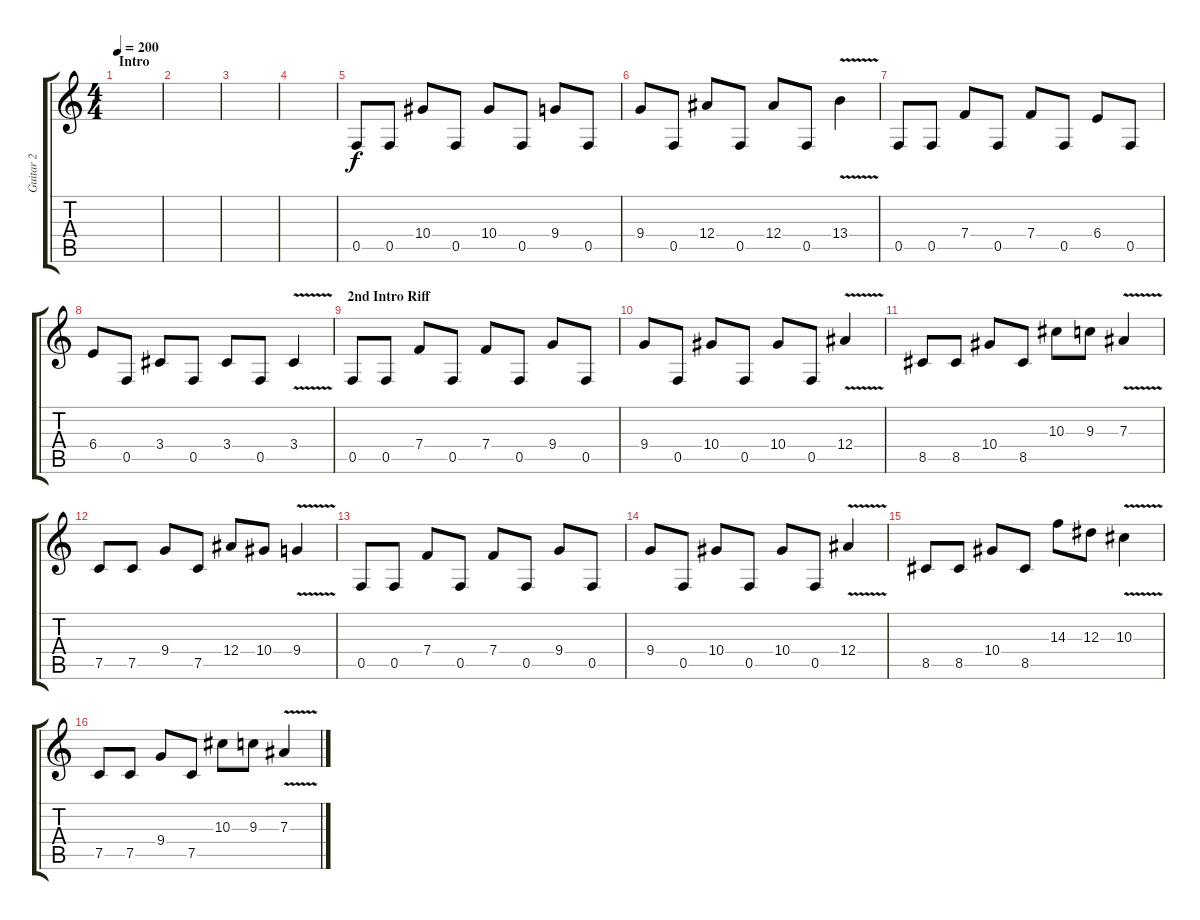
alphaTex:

\track ("Guitar 2" "Guitar 2") {instrument distortionguitar}
\staff {score tabs}
\tuning (C4 G3 Eb3 Bb2 F2 C2) {hide}
\ts (4 4)
\section ("" "Intro")
\tempo 200
\clef g2
\ks c
|
|
|
|
0.5.8 0.5.8 10.4.8 0.5.8 10.4.8 0.5.8 9.4.8 0.5.8 |
9.4.8 0.5.8 12.4.8 0.5.8 12.4.8 0.5.8 13.4{v}.4 |
0.5.8 0.5.8 7.4.8 0.5.8 7.4.8 0.5.8 6.4.8 0.5.8 |
6.4.8 0.5.8 3.4.8 0.5.8 3.4.8 0.5.8 3.4{v}.4 |
\section ("" "2nd Intro Riff")
0.5.8 0.5.8 7.4.8 0.5.8 7.4.8 0.5.8 9.4.8 0.5.8 |
9.4.8 0.5.8 10.4.8 0.5.8 10.4.8 0.5.8 12.4{v}.4 |
8.5.8 8.5.8 10.4.8 8.5.8 10.3.8 9.3.8 7.3{v}.4 |
7.5.8 7.5.8 9.4.8 7.5.8 12.4.8 10.4.8 9.4{v}.4 |
0.5.8 0.5.8 7.4.8 0.5.8 7.4.8 0.5.8 9.4.8 0.5.8 |
9.4.8 0.5.8 10.4.8 0.5.8 10.4.8 0.5.8 12.4{v}.4 |
8.5.8 8.5.8 10.4.8 8.5.8 14.3.8 12.3.8 10.3{v}.4 |
7.5.8 7.5.8 9.4.8 7.5.8 10.3.8 9.3.8 7.3{v}.4
